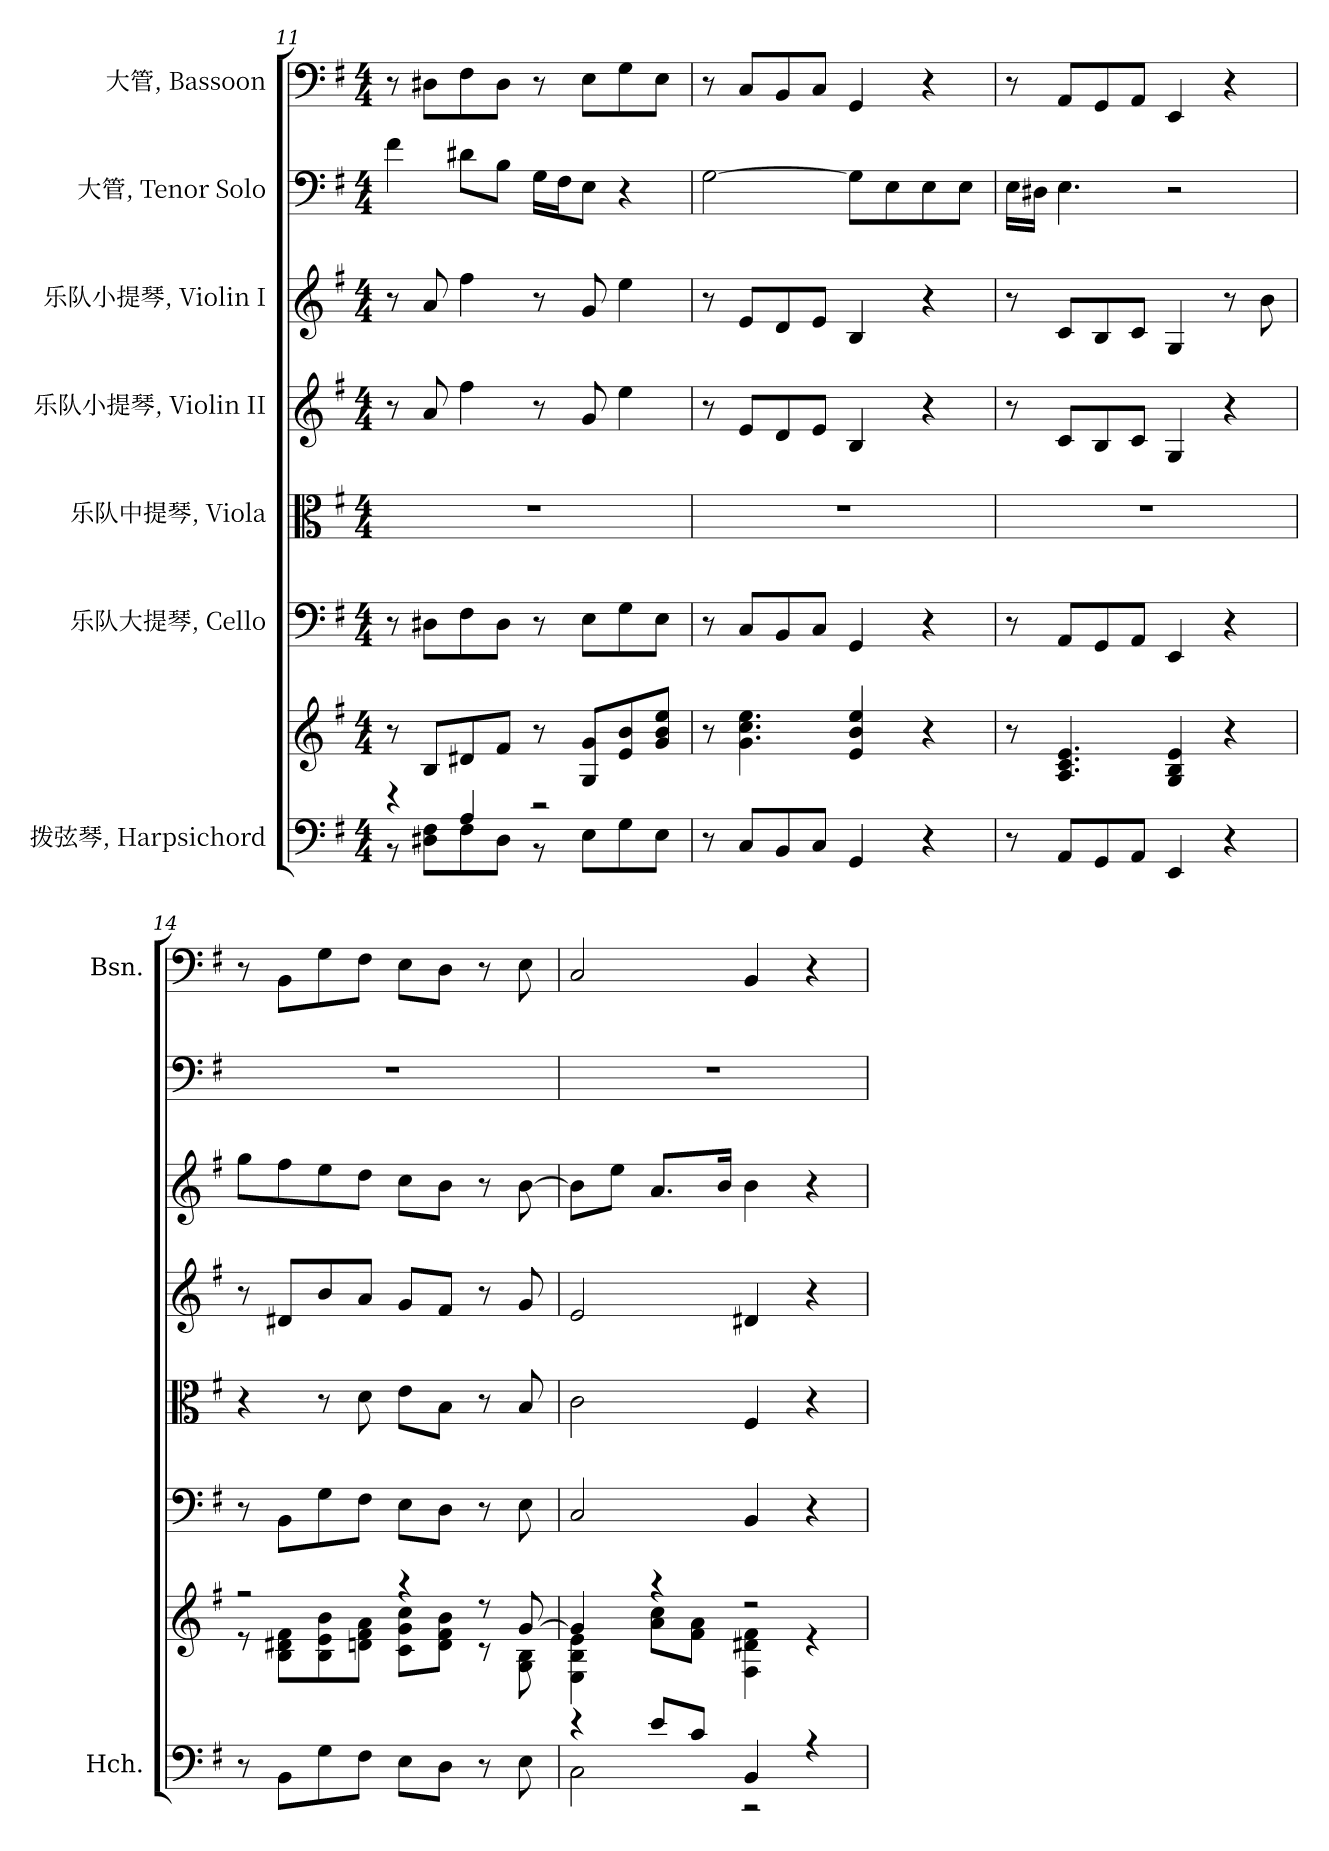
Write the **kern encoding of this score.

**kern	**kern	**kern	**kern	**kern	**kern	**kern	**kern
*part7	*part7	*part6	*part5	*part4	*part3	*part2	*part1
*staff8	*staff7	*staff6	*staff5	*staff4	*staff3	*staff2	*staff1
*I"拨弦琴, Harpsichord	*	*I"乐队大提琴, Cello	*I"乐队中提琴, Viola	*I"乐队小提琴, Violin II	*I"乐队小提琴, Violin I	*I"大管, Tenor Solo	*I"大管, Bassoon
*I'Hch.	*	*	*	*	*	*	*I'Bsn.
*clefF4	*clefG2	*clefF4	*clefC3	*clefG2	*clefG2	*clefF4	*clefF4
*k[f#]	*k[f#]	*k[f#]	*k[f#]	*k[f#]	*k[f#]	*k[f#]	*k[f#]
*M4/4	*M4/4	*M4/4	*M4/4	*M4/4	*M4/4	*M4/4	*M4/4
=11	=11	=11	=11	=11	=11	=11	=11
*^	*	*	*	*	*	*	*
4r	8r	8r	8r	1r	8r	8r	4f#\	8r
.	8D#X\ 8F#\L	8B/L	8D#X\L	.	8a/	8a/	.	8D#X\L
4A/	8F#\	8d#X/	8F#\	.	4ff#\	4ff#\	8d#X\L	8F#\
.	8D#\J	8f#/J	8D#\J	.	.	.	8B\J	8D#\J
2r	8r	8r	8r	.	8r	8r	16G\LL	8r
.	.	.	.	.	.	.	16F#\J	.
.	8E\L	8G/ 8g/L	8E\L	.	8g/	8g/	8E\J	8E\L
.	8G\	8e/ 8b/	8G\	.	4ee\	4ee\	4r	8G\
.	8E\J	8g/ 8b/ 8ee/J	8E\J	.	.	.	.	8E\J
*v	*v	*	*	*	*	*	*	*
!!LO:PB:g=z
=12	=12	=12	=12	=12	=12	=12	=12
8r	8r	8r	1r	8r	8r	[2G\	8r
8C/L	4.g\ 4.cc\ 4.ee\	8C/L	.	8e/L	8e/L	.	8C/L
8BB/	.	8BB/	.	8d/	8d/	.	8BB/
8C/J	.	8C/J	.	8e/J	8e/J	.	8C/J
4GG/	4e/ 4b/ 4ee/	4GG/	.	4B/	4B/	8G\L]	4GG/
.	.	.	.	.	.	8E\	.
4r	4r	4r	.	4r	4r	8E\	4r
.	.	.	.	.	.	8E\J	.
=13	=13	=13	=13	=13	=13	=13	=13
8r	8r	8r	1r	8r	8r	16E\LL	8r
.	.	.	.	.	.	16D#X\JJ	.
8AA/L	4.A/ 4.c/ 4.e/	8AA/L	.	8c/L	8c/L	4.E\	8AA/L
8GG/	.	8GG/	.	8B/	8B/	.	8GG/
8AA/J	.	8AA/J	.	8c/J	8c/J	.	8AA/J
4EE/	4G/ 4B/ 4e/	4EE/	.	4G/	4G/	2r	4EE/
4r	4r	4r	.	4r	8r	.	4r
.	.	.	.	.	8b\	.	.
=14	=14	=14	=14	=14	=14	=14	=14
*	*^	*	*	*	*	*	*
8r	2r	8r	8r	4r	8r	8gg\L	1r	8r
8BB\L	.	8B\ 8d#X\ 8f#\L	8BB\L	.	8d#X/L	8ff#\	.	8BB\L
8G\	.	8B\ 8e\ 8b\	8G\	8r	8b/	8ee\	.	8G\
8F#\J	.	8dn\ 8f#\ 8a\J	8F#\J	8d\	8a/J	8dd\J	.	8F#\J
8E\L	4r	8c\ 8g\ 8cc\L	8E\L	8e\L	8g/L	8cc\L	.	8E\L
8D\J	.	8d\ 8f#\ 8b\J	8D\J	8B\J	8f#/J	8b\J	.	8D\J
8r	8r	8r	8r	8r	8r	8r	.	8r
8E\	[8g/	8G\ 8B\	8E\	8B/	8g/	[8b\	.	8E\
=15	=15	=15	=15	=15	=15	=15	=15	=15
*^	*	*	*	*	*	*	*	*
4r	2C\	4g/]	4E\ 4B\ 4e\	2C/	2c\	2e/	8b\L]	1r	2C/
.	.	.	.	.	.	.	8ee\J	.	.
8e/L	.	4r	8a\ 8cc\L	.	.	.	8.a/L	.	.
8c/J	.	.	8f#\ 8a\J	.	.	.	.	.	.
.	.	.	.	.	.	.	16b/Jk	.	.
4BB/	2r	2r	4F#\ 4d#X\ 4f#\	4BB/	4F#/	4d#X/	4b\	.	4BB/
4r	.	.	4r	4r	4r	4r	4r	.	4r
*v	*v	*	*	*	*	*	*	*	*
*	*v	*v	*	*	*	*	*	*
=	=	=	=	=	=	=	=
*-	*-	*-	*-	*-	*-	*-	*-
